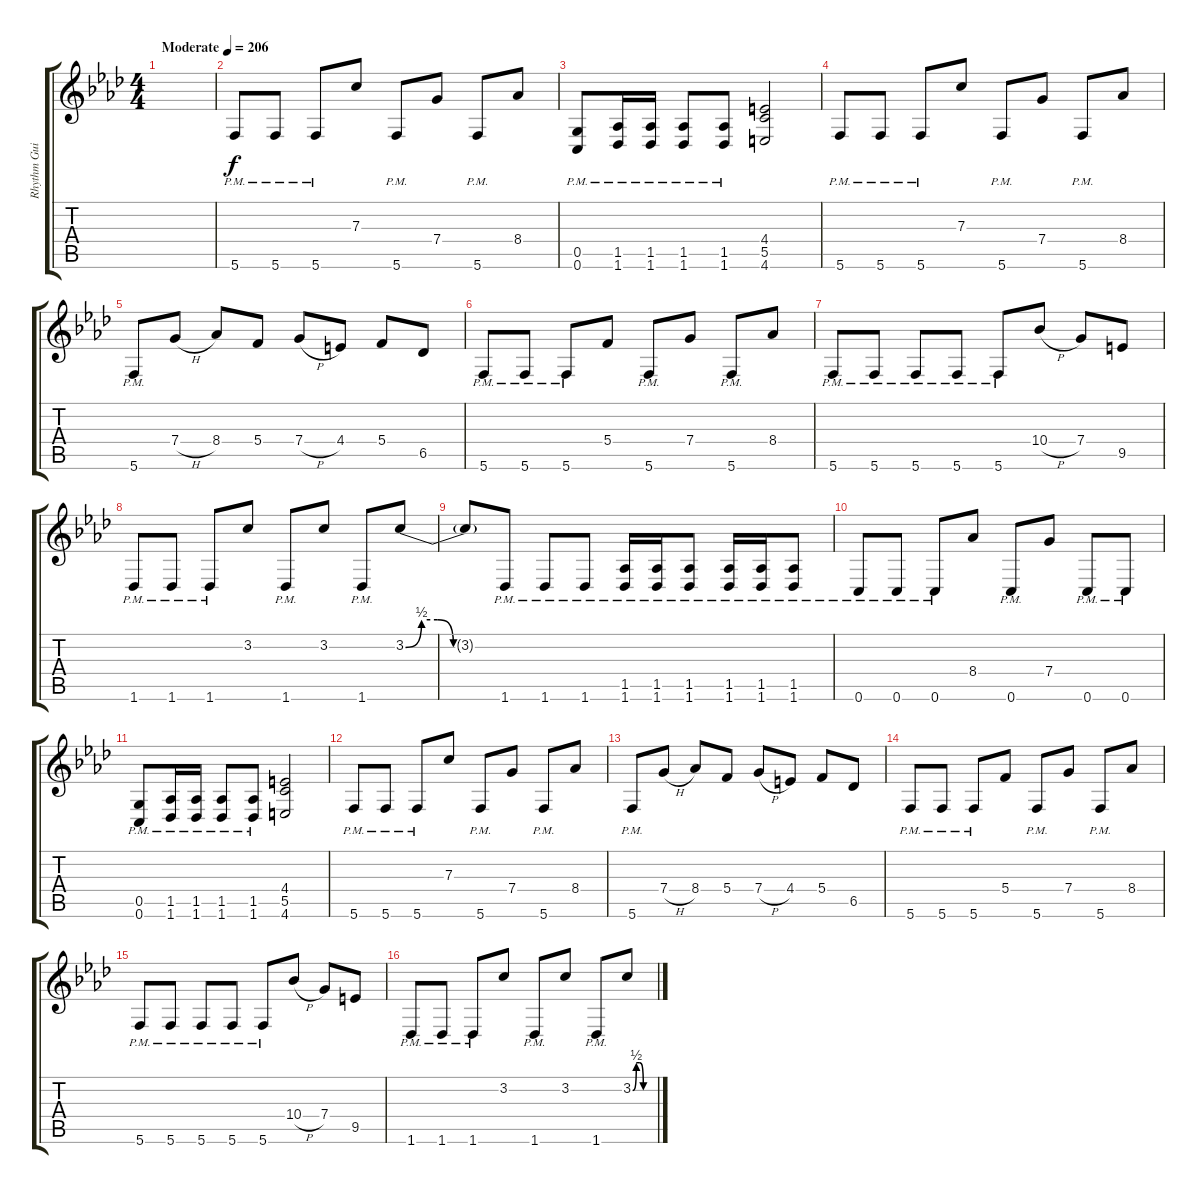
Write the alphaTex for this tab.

\track ("Rhythm Guitar" "Rhythm Gui") {instrument distortionguitar}
\staff {score tabs}
\tuning (D4 A3 F3 C3 G2 C2) {hide}
\ts (4 4)
\tempo (206 "Moderate")
\clef g2
\ks fminor
|
5.6{pm}.8 5.6{pm}.8 5.6{pm}.8 7.3.8 5.6{pm}.8 7.4.8 5.6{pm}.8 8.4.8 |
(0.5{pm} 0.6{pm}).8 (1.5{pm} 1.6{pm}).16 (1.5{pm} 1.6{pm}).16 (1.5{pm} 1.6{pm}).8 (1.5{pm} 1.6{pm}).8 (4.4 5.5 4.6).2 |
5.6{pm}.8 5.6{pm}.8 5.6{pm}.8 7.3.8 5.6{pm}.8 7.4.8 5.6{pm}.8 8.4.8 |
5.6{pm}.8 7.4{h}.8 8.4.8 5.4.8 7.4{h}.8 4.4.8 5.4.8 6.5.8 |
5.6{pm}.8 5.6{pm}.8 5.6{pm}.8 5.4.8 5.6{pm}.8 7.4.8 5.6{pm}.8 8.4.8 |
5.6{pm}.8 5.6{pm}.8 5.6{pm}.8 5.6{pm}.8 5.6{pm}.8 10.4{h}.8 7.4.8 9.5.8 |
1.6{pm}.8 1.6{pm}.8 1.6{pm}.8 3.2.8 1.6{pm}.8 3.2.8 1.6{pm}.8 3.2{be (custom 0 0 10 2 20 2 30 0 60 0)}.8 |
3.2{t}.8 1.6{pm}.8 1.6{pm}.8 1.6{pm}.8 (1.5{pm} 1.6{pm}).16 (1.5{pm} 1.6{pm}).16 (1.5{pm} 1.6{pm}).8 (1.5{pm} 1.6{pm}).16 (1.5{pm} 1.6{pm}).16 (1.5{pm} 1.6{pm}).8 |
0.6{pm}.8 0.6{pm}.8 0.6{pm}.8 8.4.8 0.6{pm}.8 7.4.8 0.6{pm}.8 0.6{pm}.8 |
(0.5{pm} 0.6{pm}).8 (1.5{pm} 1.6{pm}).16 (1.5{pm} 1.6{pm}).16 (1.5{pm} 1.6{pm}).8 (1.5{pm} 1.6{pm}).8 (4.4 5.5 4.6).2 |
5.6{pm}.8 5.6{pm}.8 5.6{pm}.8 7.3.8 5.6{pm}.8 7.4.8 5.6{pm}.8 8.4.8 |
5.6{pm}.8 7.4{h}.8 8.4.8 5.4.8 7.4{h}.8 4.4.8 5.4.8 6.5.8 |
5.6{pm}.8 5.6{pm}.8 5.6{pm}.8 5.4.8 5.6{pm}.8 7.4.8 5.6{pm}.8 8.4.8 |
5.6{pm}.8 5.6{pm}.8 5.6{pm}.8 5.6{pm}.8 5.6{pm}.8 10.4{h}.8 7.4.8 9.5.8 |
1.6{pm}.8 1.6{pm}.8 1.6{pm}.8 3.2.8 1.6{pm}.8 3.2.8 1.6{pm}.8 3.2{be (custom 0 0 10 2 20 2 30 0 60 0)}.8
